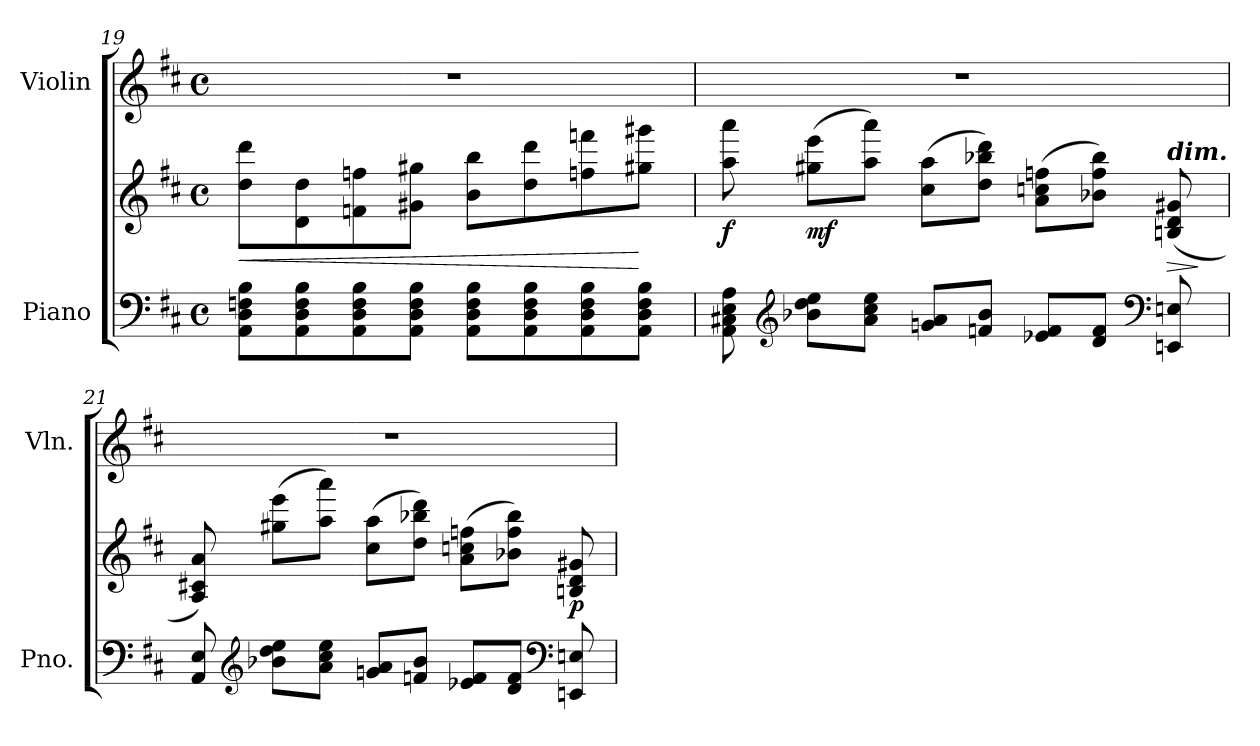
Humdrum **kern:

**kern	**kern	**dynam	**kern
*part2	*part2	*part2	*part1
*staff3	*staff2	*staff2/3	*staff1
*I"Piano	*	*	*I"Violin
*I'Pno.	*	*	*I'Vln.
*clefF4	*clefG2	*	*clefG2
*k[f#c#]	*k[f#c#]	*	*k[f#c#]
*M4/4	*M4/4	*	*M4/4
*met(c)	*met(c)	*	*met(c)
=19	=19	=19	=19
!	!	!LO:HP:b	!
8AA\ 8D\ 8Fn\ 8B\L	8dd\ 8ddd\L	<	1r
8AA\ 8D\ 8F\ 8B\	8d\ 8dd\	.	.
8AA\ 8D\ 8F\ 8B\	8fn\ 8ffn\	.	.
8AA\ 8D\ 8F\ 8B\J	8g#X\ 8gg#X\J	.	.
8AA\ 8D\ 8F\ 8B\L	8b\ 8bb\L	.	.
8AA\ 8D\ 8F\ 8B\	8dd\ 8ddd\	.	.
8AA\ 8D\ 8F\ 8B\	8ffn\ 8fffn\	.	.
8AA\ 8D\ 8F\ 8B\J	8gg#X\ 8ggg#X\J	[	.
!!LO:LB:g=z
=20	=20	=20	=20
!	!	!LO:DY:b	!
8AA\ 8C#X\ 8E\ 8A\	8aa\ 8aaa\	f	1r
*clefG2	*	*	*
!	!	!LO:DY:b	!
8b-X\ 8dd\ 8ee\L	(8gg#X\ 8eee\L	mf	.
8a\ 8cc#\ 8ee\J	8aa\ 8aaa\J)	.	.
8gn/ 8a/L	(8cc#\ 8aa\L	.	.
8fn/ 8b-/J	8dd\ 8bb-X\ 8ddd\J)	.	.
8e-X/ 8f/L	(8a\ 8ccn\ 8ffn\L	.	.
8d/ 8f/J	8b-X\ 8ff\ 8bb-\J)	.	.
*clefF4	*	*	*
!	!LO:TX:a:Bi:t=dim.	!	!
!	!	!LO:HP:b	!
8EEn/ 8En/	(8Bn/ 8d/ 8g#X/	>	.
.	.	]	.
=21	=21	=21	=21
8AA/ 8E/	8A/ 8c#X/ 8a/)	.	1r
*clefG2	*	*	*
8b-X\ 8dd\ 8ee\L	(8gg#X\ 8eee\L	.	.
8a\ 8cc#\ 8ee\J	8aa\ 8aaa\J)	.	.
8gn/ 8a/L	(8cc#\ 8aa\L	.	.
8fn/ 8b-/J	8dd\ 8bb-X\ 8ddd\J)	.	.
8e-X/ 8f/L	(8a\ 8ccn\ 8ffn\L	.	.
8d/ 8f/J	8b-X\ 8ff\ 8bb-\J)	.	.
*clefF4	*	*	*
!	!	!LO:DY:b	!
8EEn/ 8En/	8Bn/ 8d/ 8g#X/	p	.
=	=	=	=
*-	*-	*-	*-
